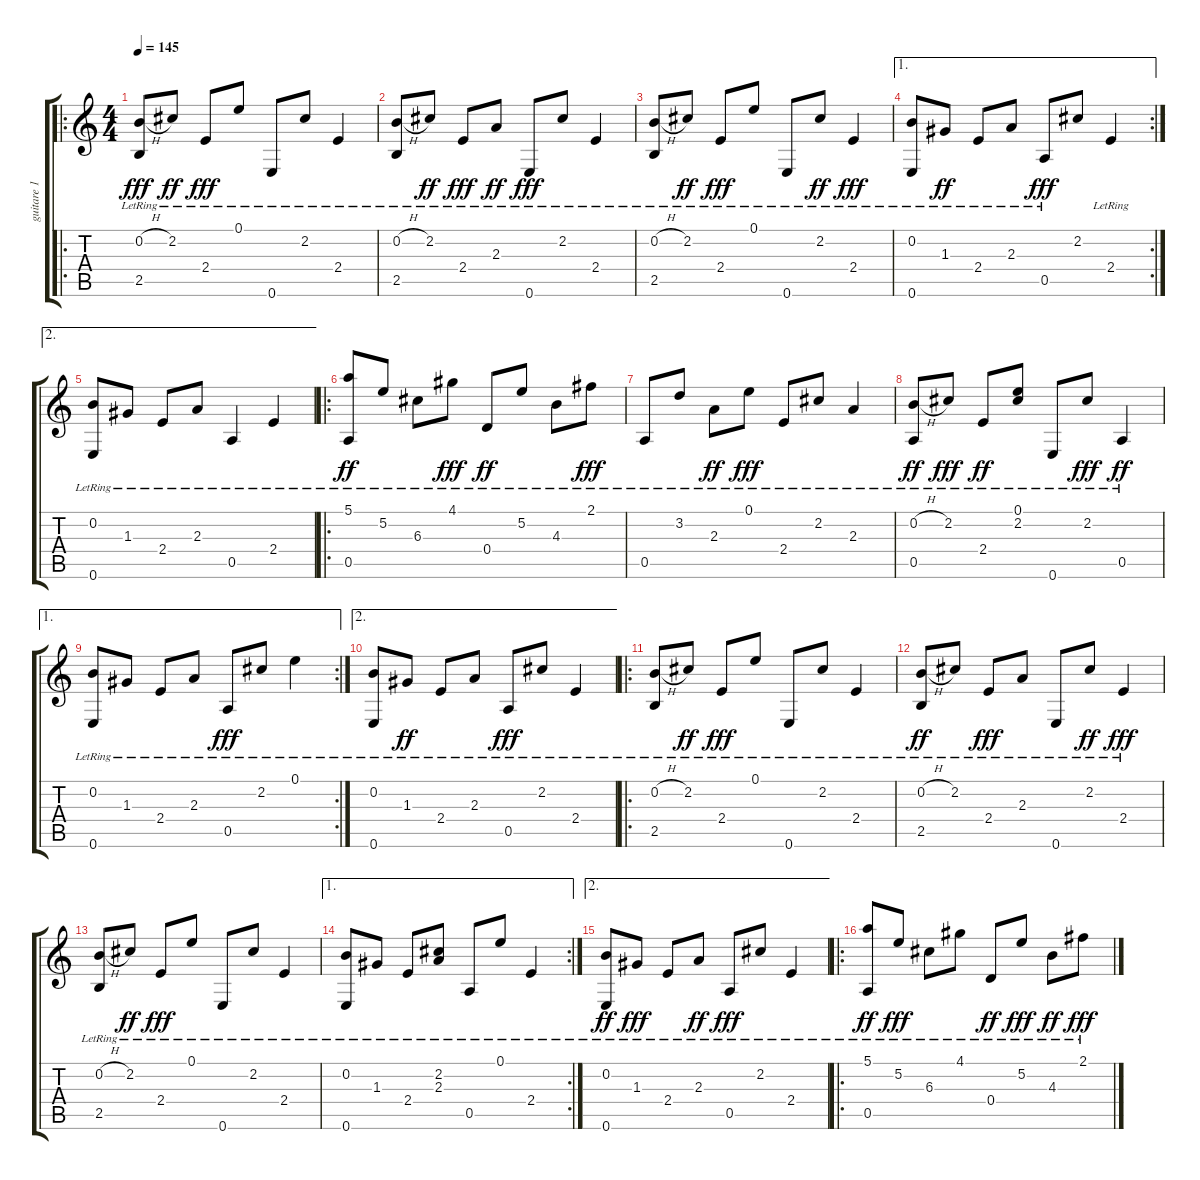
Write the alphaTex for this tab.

\track ("guitare 1" "guitare 1") {instrument acousticguitarsteel}
\staff {score tabs}
\tuning (E4 B3 G3 D3 A2 E2) {hide}
\ro
\ts (4 4)
\tempo 145
\clef g2
\ks c
(0.2{h} 2.5{lr}).8{dy fff instrument acousticguitarsteel} 2.2{lr}.8{dy ff} 2.4{lr}.8{dy fff} 0.1{lr}.8 0.6{lr}.8 2.2{lr}.8 2.4{lr}.4 |
(0.2{h} 2.5{lr}).8 2.2{lr}.8{dy ff} 2.4{lr}.8{dy fff} 2.3{lr}.8{dy ff} 0.6{lr}.8{dy fff} 2.2{lr}.8 2.4{lr}.4 |
(0.2{h} 2.5{lr}).8 2.2{lr}.8{dy ff} 2.4{lr}.8{dy fff} 0.1{lr}.8 0.6{lr}.8 2.2{lr}.8{dy ff} 2.4{lr}.4{dy fff} |
\ae 1
\rc 2
(0.2{lr} 0.6{lr}).8 1.3{lr}.8{dy ff} 2.4{lr}.8 2.3{lr}.8 0.5{lr}.8{dy fff} 2.2.8 2.4{lr}.4 |
\ae 2
(0.2{lr} 0.6{lr}).8 1.3{lr}.8 2.4{lr}.8 2.3{lr}.8 0.5{lr}.4 2.4{lr}.4 |
\ro
(5.1{lr} 0.5{lr}).8{dy ff} 5.2{lr}.8 6.3{lr}.8 4.1{lr}.8{dy fff} 0.4{lr}.8{dy ff} 5.2{lr}.8 4.3{lr}.8 2.1{lr}.8{dy fff} |
0.5{lr}.8 3.2{lr}.8 2.3{lr}.8{dy ff} 0.1{lr}.8{dy fff} 2.4{lr}.8 2.2{lr}.8 2.3{lr}.4 |
(0.2{h} 0.5{lr}).8{dy ff} 2.2{lr}.8{dy fff} 2.4{lr}.8{dy ff} (0.1{lr} 2.2{lr}).8 0.6{lr}.8 2.2{lr}.8{dy fff} 0.5{lr}.4{dy ff} |
\ae 1
\rc 2
(0.2{lr} 0.6{lr}).8 1.3{lr}.8 2.4{lr}.8 2.3{lr}.8 0.5{lr}.8{dy fff} 2.2{lr}.8 0.1{lr}.4 |
\ae 2
(0.2{lr} 0.6{lr}).8 1.3{lr}.8{dy ff} 2.4{lr}.8 2.3{lr}.8 0.5{lr}.8{dy fff} 2.2{lr}.8 2.4{lr}.4 |
\ro
(0.2{h} 2.5{lr}).8 2.2{lr}.8{dy ff} 2.4{lr}.8{dy fff} 0.1{lr}.8 0.6{lr}.8 2.2{lr}.8 2.4{lr}.4 |
(0.2{h} 2.5{lr}).8{dy ff} 2.2{lr}.8 2.4{lr}.8{dy fff} 2.3{lr}.8 0.6{lr}.8 2.2{lr}.8{dy ff} 2.4{lr}.4{dy fff} |
(0.2{h} 2.5{lr}).8 2.2{lr}.8{dy ff} 2.4{lr}.8{dy fff} 0.1{lr}.8 0.6{lr}.8 2.2{lr}.8 2.4{lr}.4 |
\ae 1
\rc 2
(0.2{lr} 0.6{lr}).8 1.3{lr}.8 2.4{lr}.8 (2.2{lr} 2.3{lr}).8 0.5{lr}.8 0.1{lr}.8 2.4{lr}.4 |
\ae 2
(0.2{lr} 0.6{lr}).8{dy ff} 1.3{lr}.8{dy fff} 2.4{lr}.8 2.3{lr}.8{dy ff} 0.5{lr}.8{dy fff} 2.2{lr}.8 2.4{lr}.4 |
\ro
(5.1{lr} 0.5{lr}).8{dy ff} 5.2{lr}.8{dy fff} 6.3{lr}.8 4.1{lr}.8 0.4{lr}.8{dy ff} 5.2{lr}.8{dy fff} 4.3{lr}.8{dy ff} 2.1{lr}.8{dy fff}
